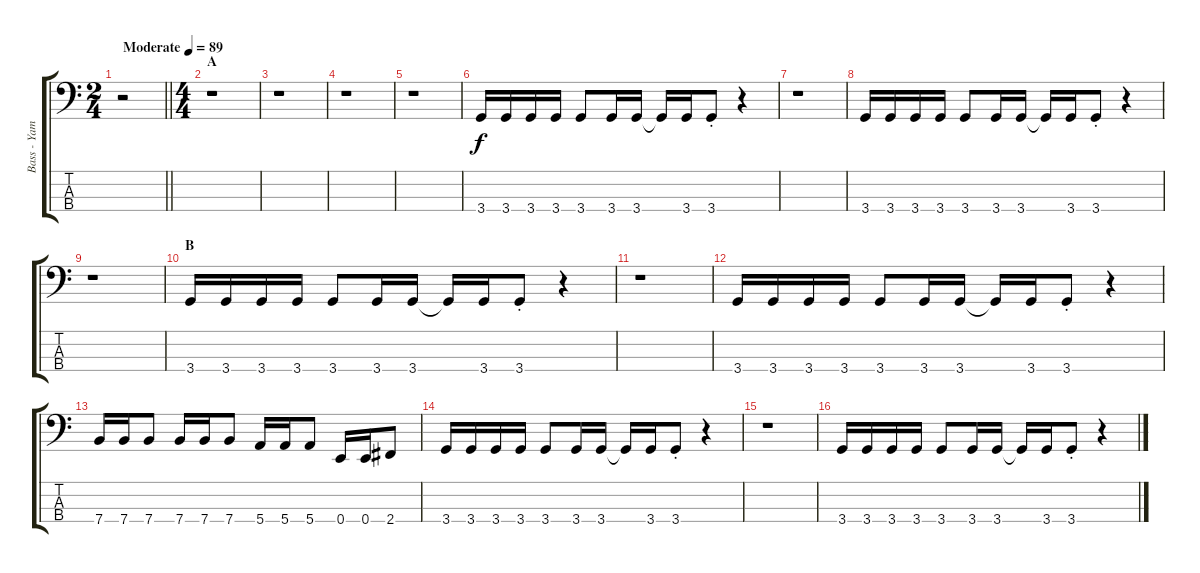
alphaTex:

\track ("Bass - Yamada" "Bass - Yam") {instrument electricbasspick}
\staff {score tabs}
\tuning (G2 D2 A1 E1) {hide}
\ts (2 4)
\tempo (89 "Moderate")
\clef f4
\barLineRight lightlight
\ks c
r.2{dy f instrument electricbasspick} |
\ts (4 4)
\section ("" "A")
r.1 |
r.1 |
r.1 |
r.1 |
3.4.16 3.4.16 3.4.16 3.4.16 3.4.8 3.4.16 3.4.16 3.4{t}.16 3.4.16 3.4{st}.8 r.4 |
r.1 |
3.4.16 3.4.16 3.4.16 3.4.16 3.4.8 3.4.16 3.4.16 3.4{t}.16 3.4.16 3.4{st}.8 r.4 |
r.1 |
\section ("" "B")
3.4.16 3.4.16 3.4.16 3.4.16 3.4.8 3.4.16 3.4.16 3.4{t}.16 3.4.16 3.4{st}.8 r.4 |
r.1 |
3.4.16 3.4.16 3.4.16 3.4.16 3.4.8 3.4.16 3.4.16 3.4{t}.16 3.4.16 3.4{st}.8 r.4 |
7.4.16 7.4.16 7.4.8 7.4.16 7.4.16 7.4.8 5.4.16 5.4.16 5.4.8 0.4.16 0.4.16 2.4.8 |
3.4.16 3.4.16 3.4.16 3.4.16 3.4.8 3.4.16 3.4.16 3.4{t}.16 3.4.16 3.4{st}.8 r.4 |
r.1 |
3.4.16 3.4.16 3.4.16 3.4.16 3.4.8 3.4.16 3.4.16 3.4{t}.16 3.4.16 3.4{st}.8 r.4
